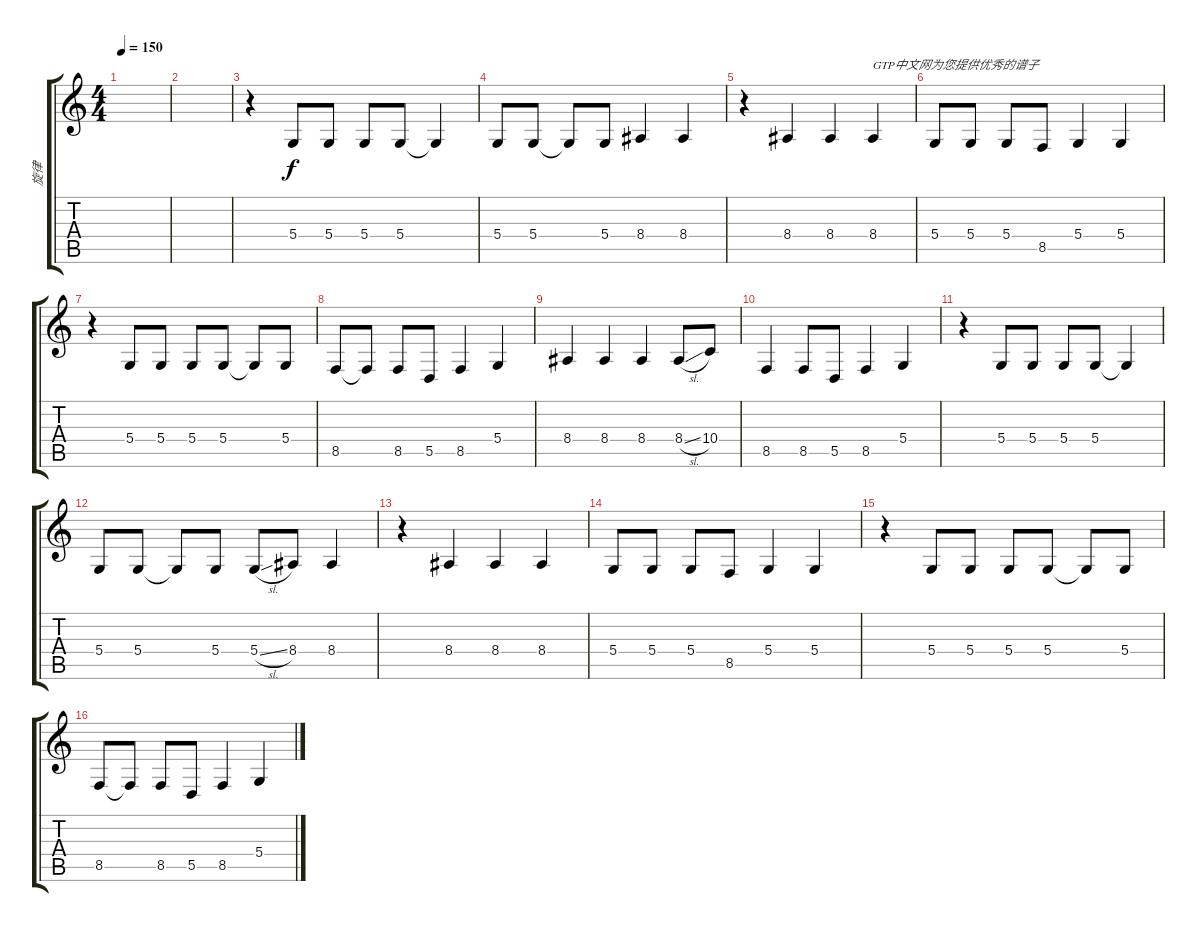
\track ("旋律" "旋律") {instrument lead2sawtooth}
\staff {score tabs}
\tuning (E4 B3 G3 D3 A2 E2) {hide}
\ts (4 4)
\tempo 150
\clef g2
\ks c
|
|
r.4 5.4.8 5.4.8 5.4.8 5.4.8 5.4{t}.4 |
5.4.8 5.4.8 5.4{t}.8 5.4.8 8.4.4 8.4.4 |
r.4 8.4.4 8.4.4 8.4.4{txt "GTP中文网为您提供优秀的谱子"} |
5.4.8 5.4.8 5.4.8 8.5.8 5.4.4 5.4.4 |
r.4 5.4.8 5.4.8 5.4.8 5.4.8 5.4{t}.8 5.4.8 |
8.5.8 8.5{t}.8 8.5.8 5.5.8 8.5.4 5.4.4 |
8.4.4 8.4.4 8.4.4 8.4{sl}.8 10.4.8 |
8.5.4 8.5.8 5.5.8 8.5.4 5.4.4 |
r.4 5.4.8 5.4.8 5.4.8 5.4.8 5.4{t}.4 |
5.4.8 5.4.8 5.4{t}.8 5.4.8 5.4{sl}.8 8.4.8 8.4.4 |
r.4 8.4.4 8.4.4 8.4.4 |
5.4.8 5.4.8 5.4.8 8.5.8 5.4.4 5.4.4 |
r.4 5.4.8 5.4.8 5.4.8 5.4.8 5.4{t}.8 5.4.8 |
8.5.8 8.5{t}.8 8.5.8 5.5.8 8.5.4 5.4.4
